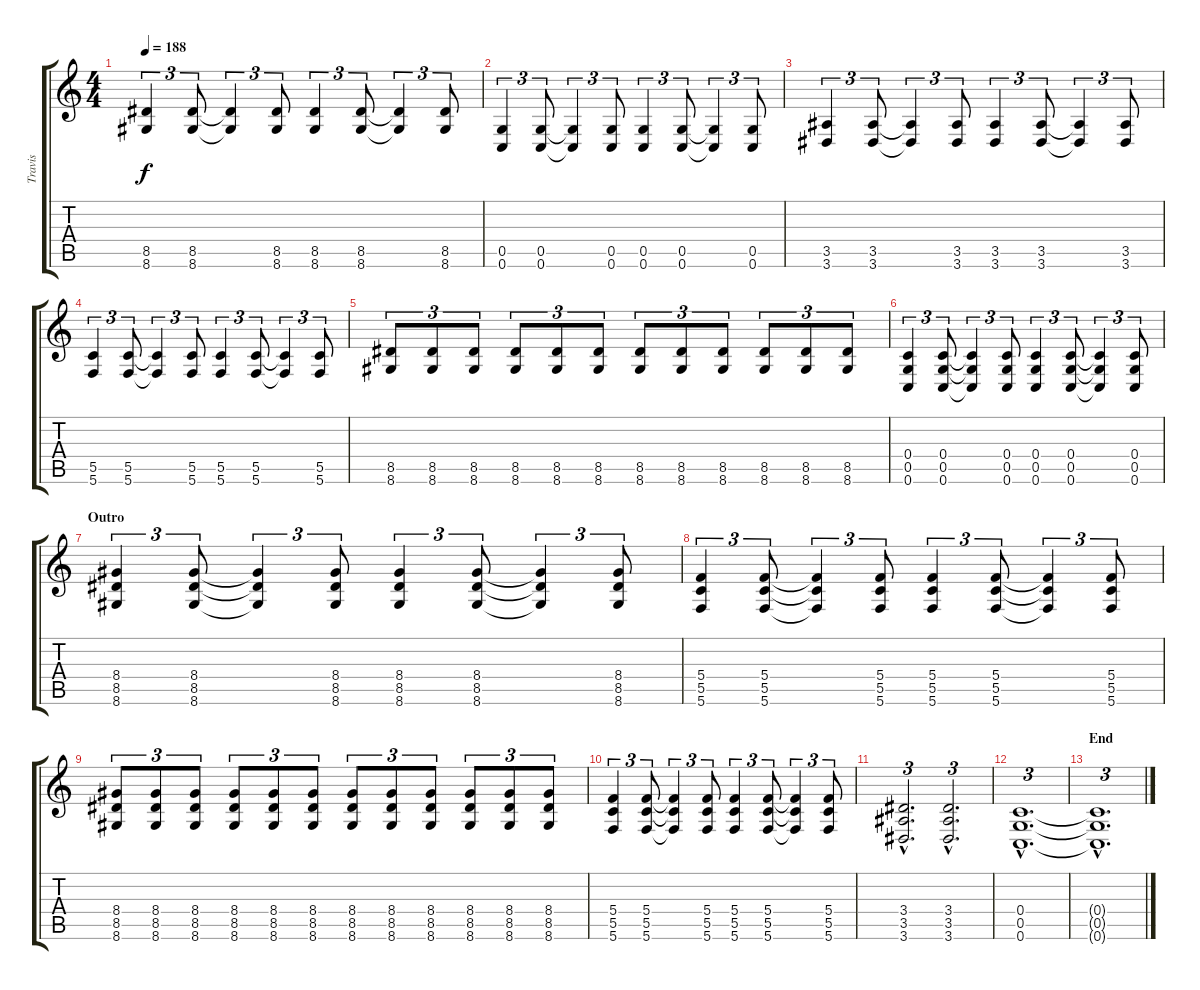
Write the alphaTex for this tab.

\track ("Travis" "Travis") {instrument distortionguitar}
\staff {score tabs}
\tuning (D4 A3 F3 C3 G2 C2) {hide}
\ts (4 4)
\tempo 188
\clef g2
\ks c
(8.5 8.6).4{tu (3 2) dy f} (8.5 8.6).8{tu (3 2)} (8.5{t} 8.6{t}).4{tu (3 2)} (8.5 8.6).8{tu (3 2)} (8.5 8.6).4{tu (3 2)} (8.5 8.6).8{tu (3 2)} (8.5{t} 8.6{t}).4{tu (3 2)} (8.5 8.6).8{tu (3 2)} |
(0.5 0.6).4{tu (3 2)} (0.5 0.6).8{tu (3 2)} (0.5{t} 0.6{t}).4{tu (3 2)} (0.5 0.6).8{tu (3 2)} (0.5 0.6).4{tu (3 2)} (0.5 0.6).8{tu (3 2)} (0.5{t} 0.6{t}).4{tu (3 2)} (0.5 0.6).8{tu (3 2)} |
(3.5 3.6).4{tu (3 2)} (3.5 3.6).8{tu (3 2)} (3.5{t} 3.6{t}).4{tu (3 2)} (3.5 3.6).8{tu (3 2)} (3.5 3.6).4{tu (3 2)} (3.5 3.6).8{tu (3 2)} (3.5{t} 3.6{t}).4{tu (3 2)} (3.5 3.6).8{tu (3 2)} |
(5.5 5.6).4{tu (3 2)} (5.5 5.6).8{tu (3 2)} (5.5{t} 5.6{t}).4{tu (3 2)} (5.5 5.6).8{tu (3 2)} (5.5 5.6).4{tu (3 2)} (5.5 5.6).8{tu (3 2)} (5.5{t} 5.6{t}).4{tu (3 2)} (5.5 5.6).8{tu (3 2)} |
(8.5 8.6).8{tu (3 2)} (8.5 8.6).8{tu (3 2)} (8.5 8.6).8{tu (3 2)} (8.5 8.6).8{tu (3 2)} (8.5 8.6).8{tu (3 2)} (8.5 8.6).8{tu (3 2)} (8.5 8.6).8{tu (3 2)} (8.5 8.6).8{tu (3 2)} (8.5 8.6).8{tu (3 2)} (8.5 8.6).8{tu (3 2)} (8.5 8.6).8{tu (3 2)} (8.5 8.6).8{tu (3 2)} |
(0.4 0.5 0.6).4{tu (3 2)} (0.4 0.5 0.6).8{tu (3 2)} (0.4{t} 0.5{t} 0.6{t}).4{tu (3 2)} (0.4 0.5 0.6).8{tu (3 2)} (0.4 0.5 0.6).4{tu (3 2)} (0.4 0.5 0.6).8{tu (3 2)} (0.4{t} 0.5{t} 0.6{t}).4{tu (3 2)} (0.4 0.5 0.6).8{tu (3 2)} |
\section ("" "Outro")
(8.4 8.5 8.6).4{tu (3 2)} (8.4 8.5 8.6).8{tu (3 2)} (8.4{t} 8.5{t} 8.6{t}).4{tu (3 2)} (8.4 8.5 8.6).8{tu (3 2)} (8.4 8.5 8.6).4{tu (3 2)} (8.4 8.5 8.6).8{tu (3 2)} (8.4{t} 8.5{t} 8.6{t}).4{tu (3 2)} (8.4 8.5 8.6).8{tu (3 2)} |
(5.4 5.5 5.6).4{tu (3 2)} (5.4 5.5 5.6).8{tu (3 2)} (5.4{t} 5.5{t} 5.6{t}).4{tu (3 2)} (5.4 5.5 5.6).8{tu (3 2)} (5.4 5.5 5.6).4{tu (3 2)} (5.4 5.5 5.6).8{tu (3 2)} (5.4{t} 5.5{t} 5.6{t}).4{tu (3 2)} (5.4 5.5 5.6).8{tu (3 2)} |
(8.4 8.5 8.6).8{tu (3 2)} (8.4 8.5 8.6).8{tu (3 2)} (8.4 8.5 8.6).8{tu (3 2)} (8.4 8.5 8.6).8{tu (3 2)} (8.4 8.5 8.6).8{tu (3 2)} (8.4 8.5 8.6).8{tu (3 2)} (8.4 8.5 8.6).8{tu (3 2)} (8.4 8.5 8.6).8{tu (3 2)} (8.4 8.5 8.6).8{tu (3 2)} (8.4 8.5 8.6).8{tu (3 2)} (8.4 8.5 8.6).8{tu (3 2)} (8.4 8.5 8.6).8{tu (3 2)} |
(5.4 5.5 5.6).4{tu (3 2)} (5.4 5.5 5.6).8{tu (3 2)} (5.4{t} 5.5{t} 5.6{t}).4{tu (3 2)} (5.4 5.5 5.6).8{tu (3 2)} (5.4 5.5 5.6).4{tu (3 2)} (5.4 5.5 5.6).8{tu (3 2)} (5.4{t} 5.5{t} 5.6{t}).4{tu (3 2)} (5.4 5.5 5.6).8{tu (3 2)} |
(3.4{hac} 3.5{hac} 3.6{hac}).2{d tu (3 2)} (3.4{hac} 3.5{hac} 3.6{hac}).2{d tu (3 2)} |
(0.4{hac} 0.5{hac} 0.6{hac}).1{d tu (3 2)} |
\section ("" "End")
(0.4{hac t} 0.5{hac t} 0.6{hac t}).1{d tu (3 2)}
